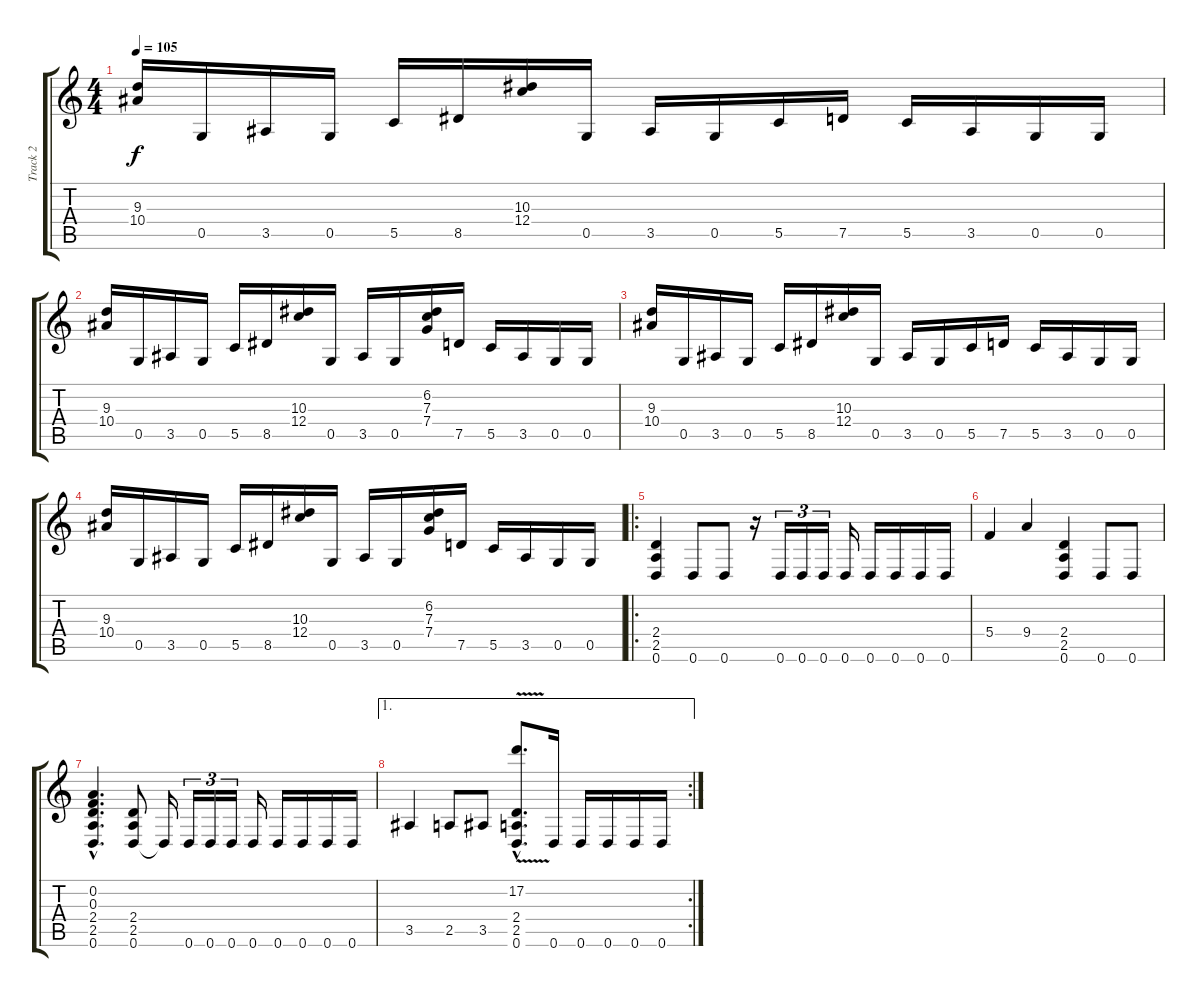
\track ("Track 2" "Track 2") {instrument overdrivenguitar}
\staff {score tabs}
\tuning (D4 A3 F3 C3 G2 D2) {hide}
\ts (4 4)
\tempo 105
\clef g2
\ks c
(9.3 10.4).16{dy f} 0.5.16 3.5.16 0.5.16 5.5.16 8.5.16 (10.3 12.4).16 0.5.16 3.5.16 0.5.16 5.5.16 7.5.16 5.5.16 3.5.16 0.5.16 0.5.16 |
(9.3 10.4).16 0.5.16 3.5.16 0.5.16 5.5.16 8.5.16 (10.3 12.4).16 0.5.16 3.5.16 0.5.16 (6.2 7.3 7.4).16 7.5.16 5.5.16 3.5.16 0.5.16 0.5.16 |
(9.3 10.4).16 0.5.16 3.5.16 0.5.16 5.5.16 8.5.16 (10.3 12.4).16 0.5.16 3.5.16 0.5.16 5.5.16 7.5.16 5.5.16 3.5.16 0.5.16 0.5.16 |
(9.3 10.4).16 0.5.16 3.5.16 0.5.16 5.5.16 8.5.16 (10.3 12.4).16 0.5.16 3.5.16 0.5.16 (6.2 7.3 7.4).16 7.5.16 5.5.16 3.5.16 0.5.16 0.5.16 |
\ro
(2.4 2.5 0.6).4 0.6.8 0.6.8 r.16 0.6.16{tu (3 2)} 0.6.16{tu (3 2)} 0.6.16{tu (3 2)} 0.6.16 0.6.16 0.6.16 0.6.16 0.6.16 |
5.4.4 9.4.4 (2.4 2.5 0.6).4 0.6.8 0.6.8 |
(0.2{hac} 0.3{hac} 2.4{hac} 2.5{hac} 0.6{hac}).4{d} (2.4 2.5 0.6).8 0.6{t}.16 0.6.16{tu (3 2)} 0.6.16{tu (3 2)} 0.6.16{tu (3 2)} 0.6.16 0.6.16 0.6.16 0.6.16 0.6.16 |
\ae 1
\rc 2
3.5.4 2.5.8 3.5.8 (17.2{v hac} 2.4{hac} 2.5{hac} 0.6{hac}).8{d} 0.6.16 0.6.16 0.6.16 0.6.16 0.6.16
